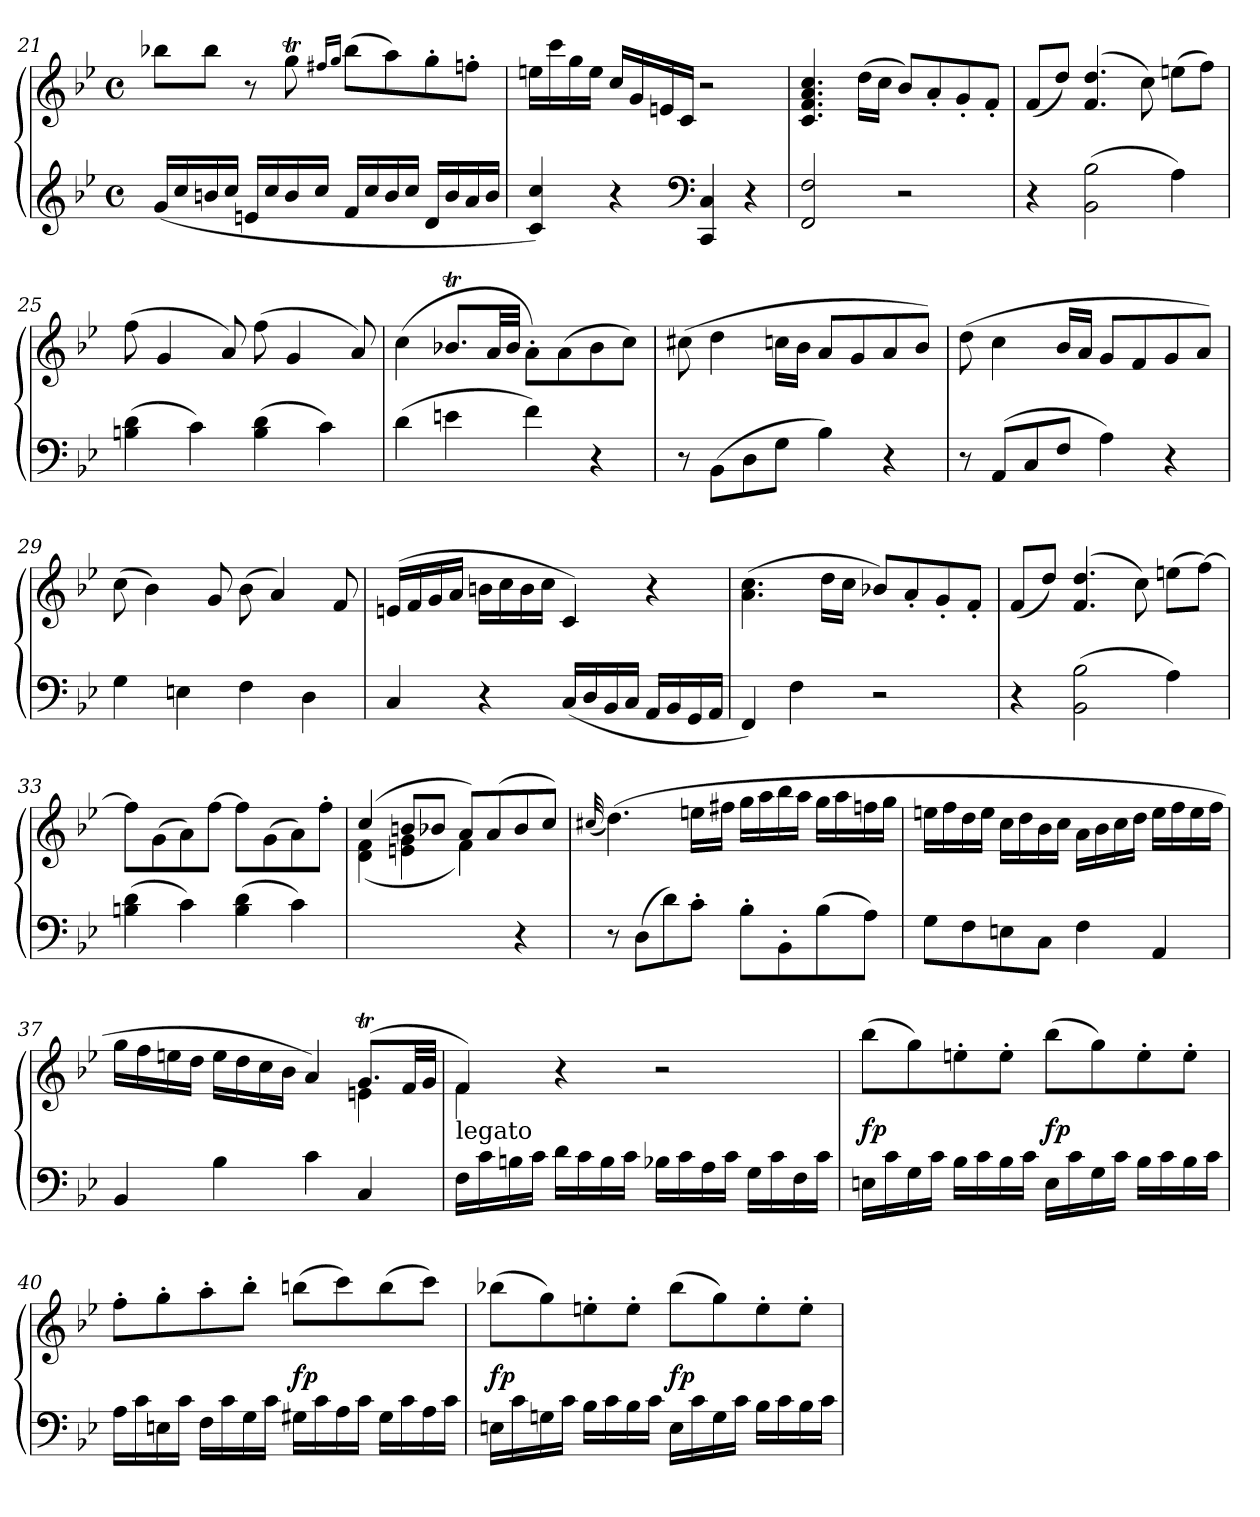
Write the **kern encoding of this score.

**kern	**kern	**dynam
*part1	*part1	*part1
*staff2	*staff1	*staff1/2
*clefG2	*clefG2	*
*k[b-e-]	*k[b-e-]	*
*M4/4	*M4/4	*
*met(c)	*met(c)	*
=21	=21	=21
(16g/LL	8bb-XL	.
16cc/	.	.
16bn/	8bb-J	.
16cc/JJ	.	.
16enLL	8r	.
16cc	.	.
16b	8ggT	.
16ccJJ	.	.
.	16qff#XLL	.
.	16qggJJ	.
16fLL	(8bb-L	.
16cc	.	.
16b	8aa)	.
16ccJJ	.	.
16dLL	8gg'	.
16b	.	.
16a	8ffn'J	.
16bJJ	.	.
=22	=22	=22
4c 4cc)	(16eenLL	.
.	16ccc	.
.	16gg	.
.	16eeJJ	.
4r	16ccLL	.
.	16g	.
.	16en	.
.	16cJJ	.
*clefF4	*	*
4CC 4C)	2r	.
4r	.	.
=23	=23	=23
2FF 2F	4.c 4.f 4.a 4.cc	.
.	(16ddLL	.
.	16ccJJ	.
2r	8b-L)	.
.	8a'	.
.	8g'	.
.	8f'J	.
=24	=24	=24
4r	(8fL	.
.	8ddJ)	.
(2BB- 2B-	(4.f 4.dd	.
.	8cc)	.
4A)	(8eenL	.
.	8ffJ)	.
=25	=25	=25
(4Bn 4d	(8ff	.
.	4g	.
4c)	.	.
.	8a)	.
(4B 4d	(8ff	.
.	4g	.
4c)	.	.
.	8a)	.
=26	=26	=26
(4d	(4cc	.
4en	8.b-XTL	.
.	32aLL	.
.	32b-JJJ	.
4f)	8a'L)	.
.	(8a	.
4r	8b-	.
.	8ccJ)	.
=27	=27	=27
8r	(8cc#X	.
(8BB-L	4dd	.
8D	.	.
8GJ	16ccnLL	.
.	16b-JJ	.
4B-)	8aL	.
.	8g	.
4r	8a	.
.	8b-J)	.
=28	=28	=28
8r	(8dd	.
(8AAL	4cc	.
8C	.	.
8FJ	16b-LL	.
.	16aJJ	.
4A)	8gL	.
.	8f	.
4r	8g	.
.	8aJ)	.
=29	=29	=29
4G	(8cc	.
.	4b-)	.
4En	.	.
.	8g	.
4F	(8b-	.
.	4a)	.
4D	.	.
.	8f	.
=30	=30	=30
4C	(<16enLL	.
.	16f	.
.	16g	.
.	16aJJ	.
4r	16bnLL	.
.	16cc	.
.	16b	.
.	16ccJJ	.
(16CLL	4c)	.
16D	.	.
16BB-	.	.
16CJJ	.	.
16AALL	4r	.
16BB-	.	.
16GG	.	.
16AAJJ	.	.
=31	=31	=31
4FF)	(4.a 4.cc	.
4F	.	.
.	16ddLL	.
.	16ccJJ	.
2r	8b-XL)	.
.	8a'	.
.	8g'	.
.	8f'J	.
=32	=32	=32
4r	(8fL	.
.	8ddJ)	.
(2BB- 2B-	(4.f 4.dd	.
.	8cc)	.
4A)	(8eenL	.
.	[8ffJ)	.
=33	=33	=33
(4Bn 4d	8ffL]	.
.	(8g	.
4c)	8a)	.
.	[8ffJ	.
(4B 4d	8ffL]	.
.	(8g	.
4c)	8a)	.
.	8ff'J	.
=34	=34	=34
*	*^	*
2.ryy	(4cc	(4d 4f	.
.	8bnL	4en 4g	.
.	8b-XJ	.	.
.	8aL)	4f)	.
.	(8a	.	.
4r	8b-	4ryy	.
.	8ccJ)	.	.
*	*v	*v	*
=35	=35	=35
.	(32qqcc#X	.
8r	(4.dd)	.
(8DL	.	.
8d)	.	.
8c'J	16eenLL	.
.	16ff#XJJ	.
8B-'L	16ggLL	.
.	16aa	.
8BB-'	16bb-	.
.	16aaJJ	.
(8B-	16ggLL	.
.	16aa	.
8AJ)	16ffn	.
.	16ggJJ	.
=36	=36	=36
8GL	16eenLL	.
.	16ff	.
8F	16dd	.
.	16eeJJ	.
8En	16ccLL	.
.	16dd	.
8CJ	16b-	.
.	16ccJJ	.
4F	16aLL	.
.	16b-	.
.	16cc	.
.	16ddJJ	.
4AA	16eeLL	.
.	16ff	.
.	16ee	.
.	16ffJJ	.
=37	=37	=37
*	*^	*
4BB-	16ggLL	2.ryy	.
.	16ff	.	.
.	16een	.	.
.	16ddJJ	.	.
4B-	16eeLL	.	.
.	16dd	.	.
.	16cc	.	.
.	16b-JJ	.	.
4c	4a)	.	.
4C	(8.gTL	4en	.
.	32fLL	.	.
.	32gJJJ	.	.
=38	=38	=38	=38
!LO:TX:t=legato	!	!	!
16FLL	4f)	4f	.
16c	.	.	.
16Bn	.	.	.
16cJJ	.	.	.
16dLL	2.ryy	4r	.
16c	.	.	.
16B	.	.	.
16cJJ	.	.	.
16B-XLL	.	2r	.
16c	.	.	.
16A	.	.	.
16cJJ	.	.	.
16GLL	.	.	.
16c	.	.	.
16F	.	.	.
16cJJ	.	.	.
*	*v	*v	*
=39	=39	=39
16EnLL	(8bb-L	fp
16c	.	.
16G	8gg)	.
16cJJ	.	.
16B-LL	8een'	.
16c	.	.
16B-	8ee'J	.
16cJJ	.	.
16ELL	(8bb-L	fp
16c	.	.
16G	8gg)	.
16cJJ	.	.
16B-LL	8ee'	.
16c	.	.
16B-	8ee'J	.
16cJJ	.	.
=40	=40	=40
16ALL	8ff'L	.
16c	.	.
16En	8gg'	.
16cJJ	.	.
16FLL	8aa'	.
16c	.	.
16G	8bb-'J	.
16cJJ	.	.
16G#XLL	(8bbnL	fp
16c	.	.
16A	8ccc)	.
16cJJ	.	.
16G#LL	(8bb	.
16c	.	.
16A	8cccJ)	.
16cJJ	.	.
=41	=41	=41
16EnLL	(8bb-XL	fp
16c	.	.
16Gn	8gg)	.
16cJJ	.	.
16B-LL	8een'	.
16c	.	.
16B-	8ee'J	.
16cJJ	.	.
16ELL	(8bb-L	fp
16c	.	.
16G	8gg)	.
16cJJ	.	.
16B-LL	8ee'	.
16c	.	.
16B-	8ee'J	.
16cJJ	.	.
=	=	=
*-	*-	*-
